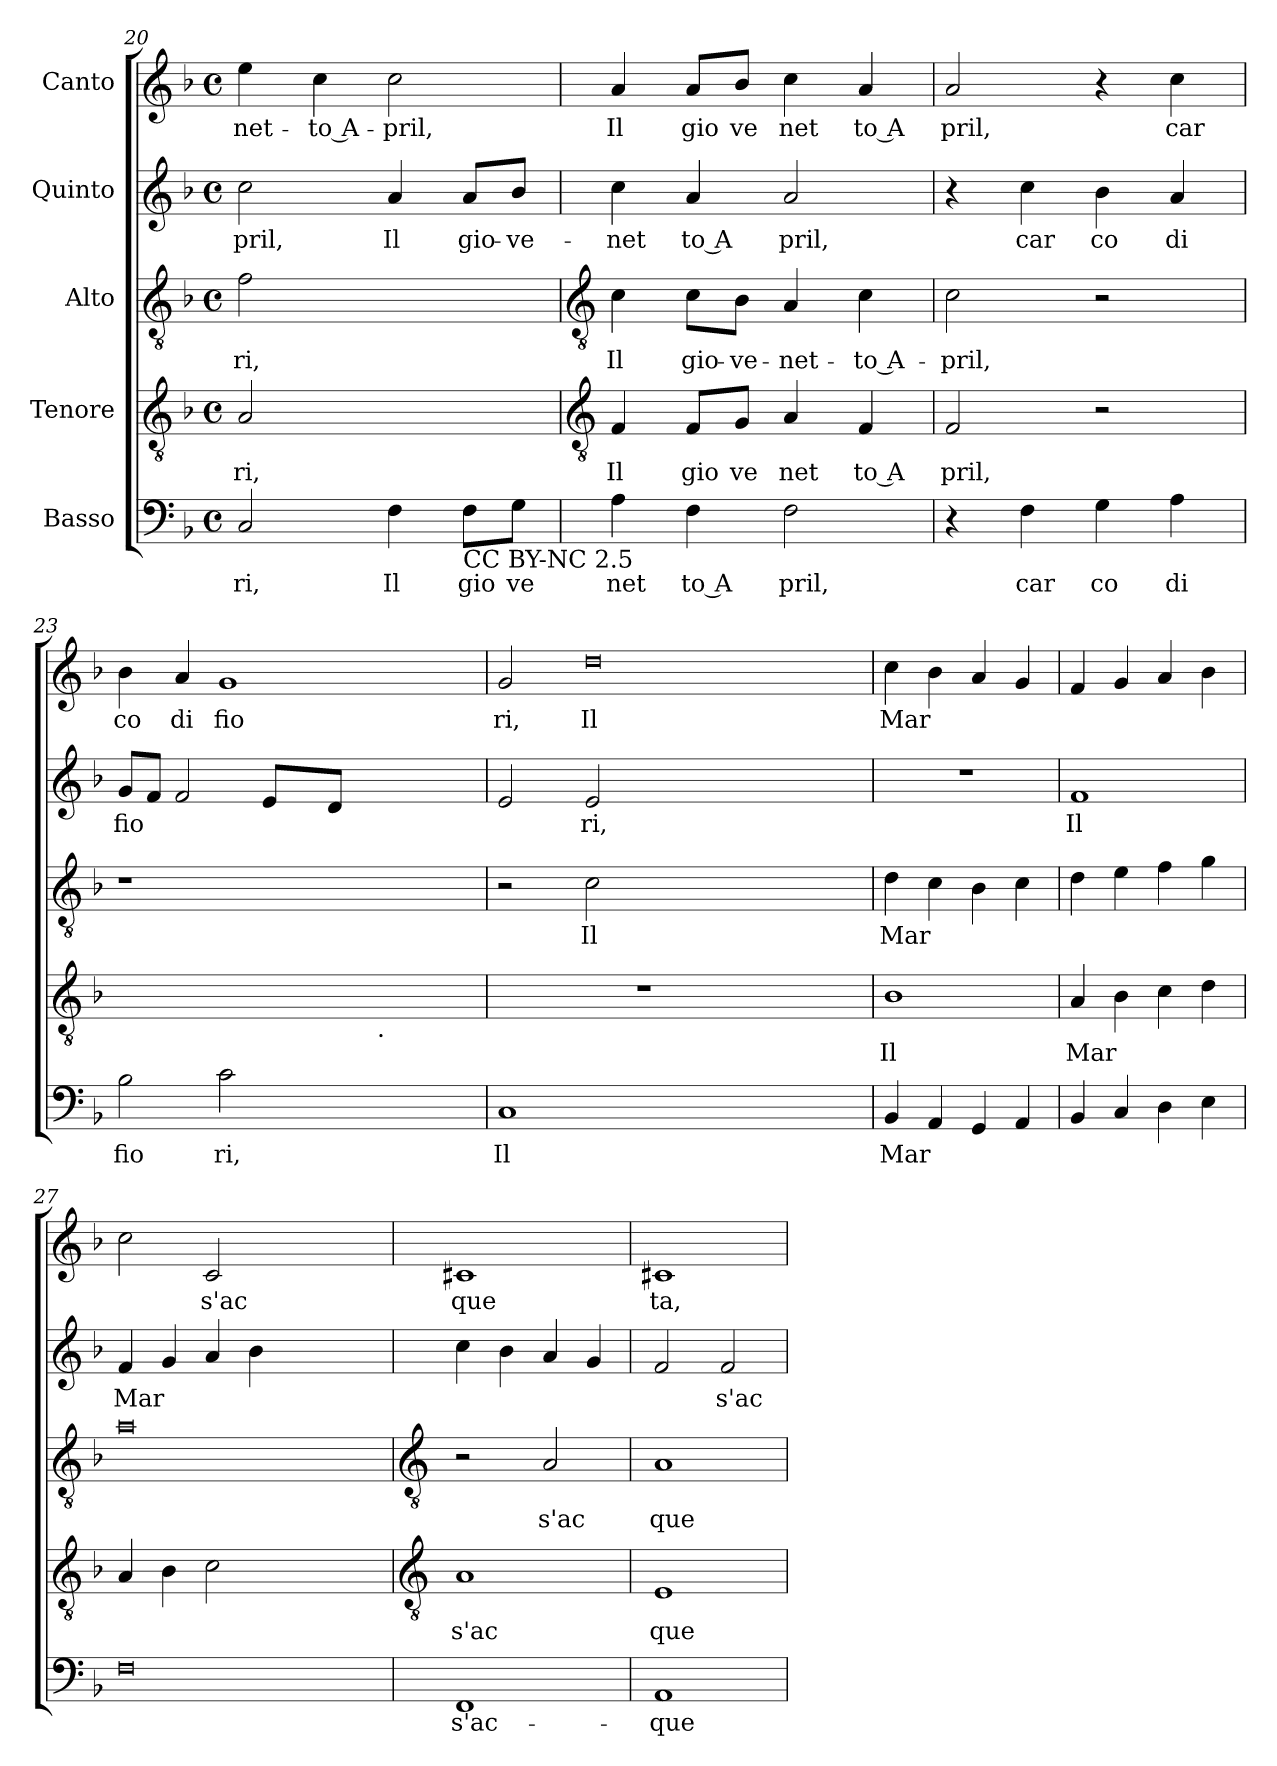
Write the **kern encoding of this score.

**kern	**text	**kern	**text	**kern	**text	**kern	**text	**kern	**text
*part5	*part5	*part4	*part4	*part3	*part3	*part2	*part2	*part1	*part1
*staff5	*staff5	*staff4	*staff4	*staff3	*staff3	*staff2	*staff2	*staff1	*staff1
*I"Basso	*	*I"Tenore	*	*I"Alto	*	*I"Quinto	*	*I"Canto	*
*clefF4	*	*clefGv2	*	*clefGv2	*	*clefG2	*	*clefG2	*
*k[b-]	*	*k[b-]	*	*k[b-]	*	*k[b-]	*	*k[b-]	*
*F:	*	*F:	*	*F:	*	*F:	*	*F:	*
*M4/4	*	*M4/4	*	*M4/4	*	*M4/4	*	*M4/4	*
*met(c)	*	*met(c)	*	*met(c)	*	*met(c)	*	*met(c)	*
=20	=20	=20	=20	=20	=20	=20	=20	=20	=20
!	!LO:LY:b	!	!LO:LY:b	!	!LO:LY:b	!	!LO:LY:b	!	!LO:LY:b
2C/	ri,	2A/	ri,	2f\	-ri,	2cc\	-pril,	4ee\	-net-
!	!	!	!	!	!	!	!	!	!LO:LY:b
.	.	.	.	.	.	.	.	4cc\	-to A-
!	!LO:LY:b	!	!	!	!	!	!LO:LY:b	!	!LO:LY:b
4F\	Il	2ryy	.	2ryy	.	4a/	Il	2cc\	-pril,
!LO:TX:b:t=CC BY-NC 2.5	!	!	!	!	!	!	!	!	!
!	!LO:LY:b	!	!	!	!	!	!LO:LY:b	!	!
8F\L	gio	.	.	.	.	8a/L	gio-	.	.
!	!LO:LY:b	!	!	!	!	!	!LO:LY:b	!	!
8G\J	ve	.	.	.	.	8b-/J	-ve-	.	.
!!LO:LB:g=z
=21	=21	=21	=21	=21	=21	=21	=21	=21	=21
*	*	*clefGv2	*	*clefGv2	*	*	*	*	*
!	!LO:LY:b	!	!LO:LY:b	!	!LO:LY:b	!	!LO:LY:b	!	!LO:LY:b
4A\	net	4F/	Il	4c\	Il	4cc\	-net	4a/	Il
!	!LO:LY:b	!	!LO:LY:b	!	!LO:LY:b	!	!LO:LY:b	!	!LO:LY:b
4F\	to A	8F/L	gio	8c\L	gio-	4a/	to A	8a/L	gio
!	!	!	!LO:LY:b	!	!LO:LY:b	!	!	!	!LO:LY:b
.	.	8G/J	ve	8B-\J	-ve-	.	.	8b-/J	ve
!	!LO:LY:b	!	!LO:LY:b	!	!LO:LY:b	!	!LO:LY:b	!	!LO:LY:b
2F\	pril,	4A/	net	4A/	-net-	2a/	pril,	4cc\	net
!	!	!	!LO:LY:b	!	!LO:LY:b	!	!	!	!LO:LY:b
.	.	4F/	to A	4c\	-to A-	.	.	4a/	to A
=22	=22	=22	=22	=22	=22	=22	=22	=22	=22
!	!	!	!LO:LY:b	!	!LO:LY:b	!	!	!	!LO:LY:b
4r	.	2F/	pril,	2c\	-pril,	4r	.	2a/	pril,
!	!LO:LY:b	!	!	!	!	!	!LO:LY:b	!	!
4F\	car	.	.	.	.	4cc\	car	.	.
!	!LO:LY:b	!	!	!	!	!	!LO:LY:b	!	!
4G\	co	2r	.	2r	.	4b-\	co	4r	.
!	!LO:LY:b	!	!	!	!	!	!LO:LY:b	!	!LO:LY:b
4A\	di	.	.	.	.	4a/	di	4cc\	car
=23	=23	=23	=23	=23	=23	=23	=23	=23	=23
!	!LO:LY:b	!	!	!	!	!	!LO:LY:b	!	!LO:LY:b
2B-\	fio	4ryy	.	1r	.	8g/L	fio	4b-\	co
.	.	.	.	.	.	8f/J	.	.	.
!	!	!	!	!	!	!	!	!	!LO:LY:b
.	.	4ryy	.	.	.	2f/	.	4a/	di
!	!LO:LY:b	!	!	!	!	!	!	!	!LO:LY:b
2c\	ri,	4ryy	.	.	.	.	.	1g	fio
.	.	64ryy	.	.	.	8e/L	.	.	.
.	.	64ryy	.	.	.	.	.	.	.
.	.	64ryy	.	.	.	.	.	.	.
.	.	64ryy	.	.	.	.	.	.	.
.	.	64ryy	.	.	.	.	.	.	.
.	.	64ryy	.	.	.	.	.	.	.
.	.	64ryy	.	.	.	.	.	.	.
.	.	64ryy	.	.	.	.	.	.	.
.	.	64ryy	.	.	.	8d/J	.	.	.
.	.	64ryy	.	.	.	.	.	.	.
.	.	64ryy	.	.	.	.	.	.	.
.	.	64ryy	.	.	.	.	.	.	.
.	.	64ryy	.	.	.	.	.	.	.
.	.	64ryy	.	.	.	.	.	.	.
!	!	!LO:TX:b:t=.	!	!	!	!	!	!	!
.	.	64ryy	.	.	.	.	.	.	.
.	.	4ryy	.	.	.	.	.	.	.
2ryy	.	.	.	2ryy	.	2ryy	.	.	.
.	.	4ryy	.	.	.	.	.	.	.
.	.	64ryy	.	.	.	.	.	.	.
=24	=24	=24	=24	=24	=24	=24	=24	=24	=24
!	!LO:LY:b	!	!	!	!	!	!	!	!LO:LY:b
1C	Il	4ryy	.	2r	.	2e/	.	2g/	ri,
.	.	4ryy	.	.	.	.	.	.	.
!	!	!	!	!	!LO:LY:b	!	!LO:LY:b	!	!LO:LY:b
.	.	4ryy	.	2c\	Il	2e/	ri,	0dd	Il
.	.	64ryy	.	.	.	.	.	.	.
.	.	1r	.	.	.	.	.	.	.
1.ryy	.	.	.	1.ryy	.	1.ryy	.	.	.
.	.	2ryy	.	.	.	.	.	.	.
.	.	8...ryy	.	.	.	.	.	.	.
=25	=25	=25	=25	=25	=25	=25	=25	=25	=25
!	!LO:LY:b	!	!LO:LY:b	!	!LO:LY:b	!	!	!	!LO:LY:b
4BB-/	Mar	1B-	Il	4d\	Mar	1r	.	4cc\	Mar
4AA/	.	.	.	4c\	.	.	.	4b-\	.
4GG/	.	.	.	4B-\	.	.	.	4a/	.
4AA/	.	.	.	4c\	.	.	.	4g/	.
=26	=26	=26	=26	=26	=26	=26	=26	=26	=26
!	!	!	!LO:LY:b	!	!	!	!LO:LY:b	!	!
4BB-/	.	4A/	Mar	4d\	.	1f	Il	4f/	.
4C/	.	4B-\	.	4e\	.	.	.	4g/	.
4D\	.	4c\	.	4f\	.	.	.	4a/	.
4E\	.	4d\	.	4g\	.	.	.	4b-\	.
!!LO:LB:g=z
=27	=27	=27	=27	=27	=27	=27	=27	=27	=27
!	!	!	!	!	!	!	!LO:LY:b	!	!
0F	.	4A/	.	0a	.	4f/	Mar	2cc\	.
.	.	4B-\	.	.	.	4g/	.	.	.
!	!	!	!	!	!	!	!	!	!LO:LY:b
.	.	2c\	.	.	.	4a/	.	2c/	s'ac
.	.	.	.	.	.	4b-\	.	.	.
.	.	1ryy	.	.	.	1ryy	.	1ryy	.
!!LO:LB:g=z
=28	=28	=28	=28	=28	=28	=28	=28	=28	=28
*	*	*clefGv2	*	*clefGv2	*	*	*	*	*
!	!LO:LY:b	!	!LO:LY:b	!	!	!	!	!	!LO:LY:b
1FF	s'ac-	1A	s'ac	2r	.	4cc\	.	1c#X	que
.	.	.	.	.	.	4b-\	.	.	.
!	!	!	!	!	!LO:LY:b	!	!	!	!
.	.	.	.	2A/	s'ac	4a/	.	.	.
.	.	.	.	.	.	4g/	.	.	.
!!LO:LB:g=z
=29	=29	=29	=29	=29	=29	=29	=29	=29	=29
!	!LO:LY:b	!	!LO:LY:b	!	!LO:LY:b	!	!	!	!LO:LY:b
1AA	-que-	1E	que	1A	que	2f/	.	1c#X	ta,
!	!	!	!	!	!	!	!LO:LY:b	!	!
.	.	.	.	.	.	2f/	s'ac	.	.
=	=	=	=	=	=	=	=	=	=
*-	*-	*-	*-	*-	*-	*-	*-	*-	*-
